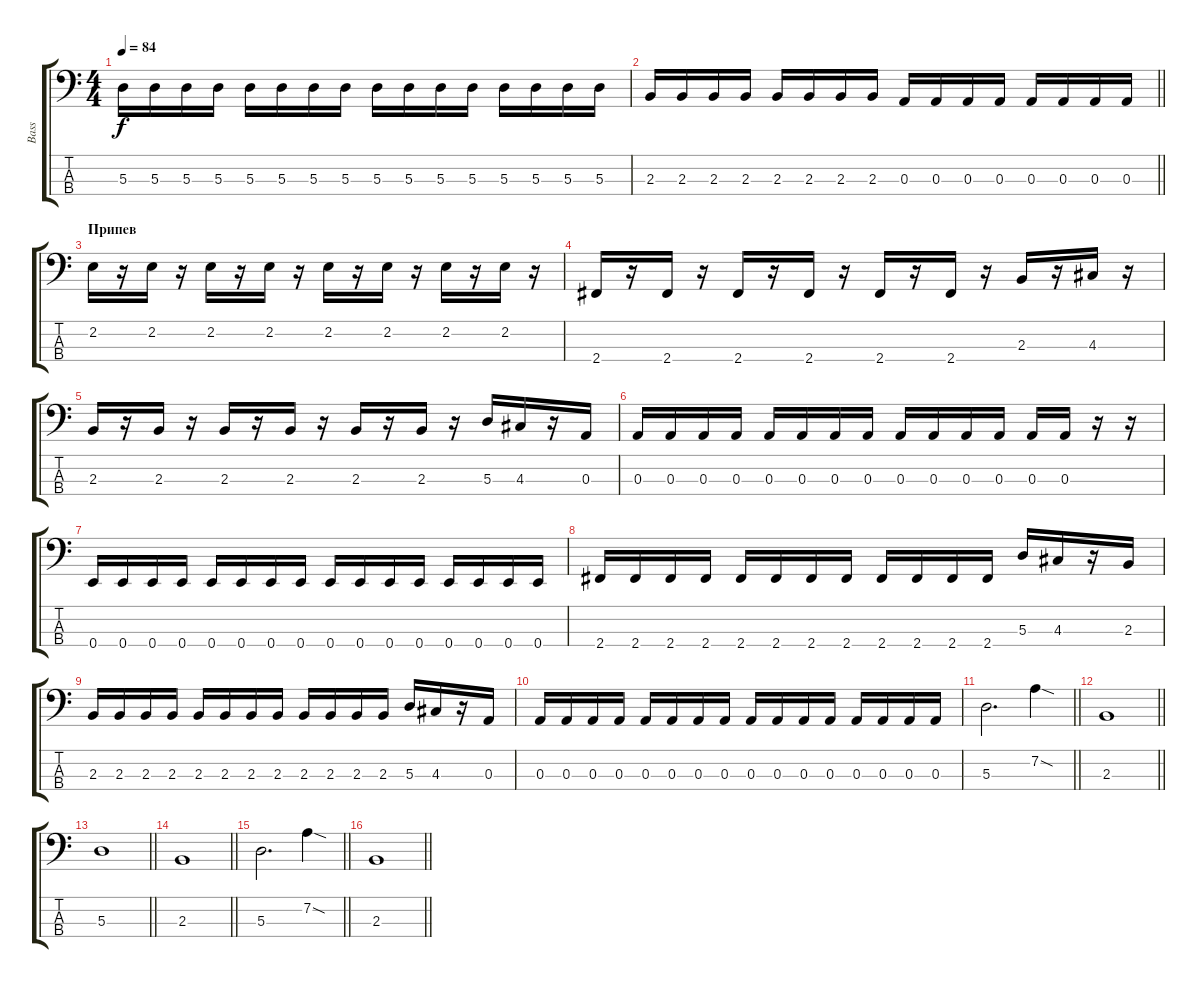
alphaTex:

\track ("Bass" "Bass") {instrument electricbassfinger}
\staff {score tabs}
\tuning (G2 D2 A1 E1) {hide}
\ts (4 4)
\tempo 84
\clef f4
\ks c
5.3.16{dy f} 5.3.16 5.3.16 5.3.16 5.3.16 5.3.16 5.3.16 5.3.16 5.3.16 5.3.16 5.3.16 5.3.16 5.3.16 5.3.16 5.3.16 5.3.16 |
\barLineRight lightlight
2.3.16 2.3.16 2.3.16 2.3.16 2.3.16 2.3.16 2.3.16 2.3.16 0.3.16 0.3.16 0.3.16 0.3.16 0.3.16 0.3.16 0.3.16 0.3.16 |
\section ("" "Припев")
2.2.16 r.16 2.2.16 r.16 2.2.16 r.16 2.2.16 r.16 2.2.16 r.16 2.2.16 r.16 2.2.16 r.16 2.2.16 r.16 |
2.4.16 r.16 2.4.16 r.16 2.4.16 r.16 2.4.16 r.16 2.4.16 r.16 2.4.16 r.16 2.3.16 r.16 4.3.16 r.16 |
2.3.16 r.16 2.3.16 r.16 2.3.16 r.16 2.3.16 r.16 2.3.16 r.16 2.3.16 r.16 5.3.16 4.3.16 r.16 0.3.16 |
0.3.16 0.3.16 0.3.16 0.3.16 0.3.16 0.3.16 0.3.16 0.3.16 0.3.16 0.3.16 0.3.16 0.3.16 0.3.16 0.3.16 r.16 r.16 |
0.4.16 0.4.16 0.4.16 0.4.16 0.4.16 0.4.16 0.4.16 0.4.16 0.4.16 0.4.16 0.4.16 0.4.16 0.4.16 0.4.16 0.4.16 0.4.16 |
2.4.16 2.4.16 2.4.16 2.4.16 2.4.16 2.4.16 2.4.16 2.4.16 2.4.16 2.4.16 2.4.16 2.4.16 5.3.16 4.3.16 r.16 2.3.16 |
2.3.16 2.3.16 2.3.16 2.3.16 2.3.16 2.3.16 2.3.16 2.3.16 2.3.16 2.3.16 2.3.16 2.3.16 5.3.16 4.3.16 r.16 0.3.16 |
0.3.16 0.3.16 0.3.16 0.3.16 0.3.16 0.3.16 0.3.16 0.3.16 0.3.16 0.3.16 0.3.16 0.3.16 0.3.16 0.3.16 0.3.16 0.3.16 |
\barLineRight lightlight
5.3.2{d} 7.2{sod}.4 |
\barLineRight lightlight
2.3.1 |
\barLineRight lightlight
5.3.1 |
\barLineRight lightlight
2.3.1 |
\barLineRight lightlight
5.3.2{d} 7.2{sod}.4 |
\barLineRight lightlight
2.3.1
